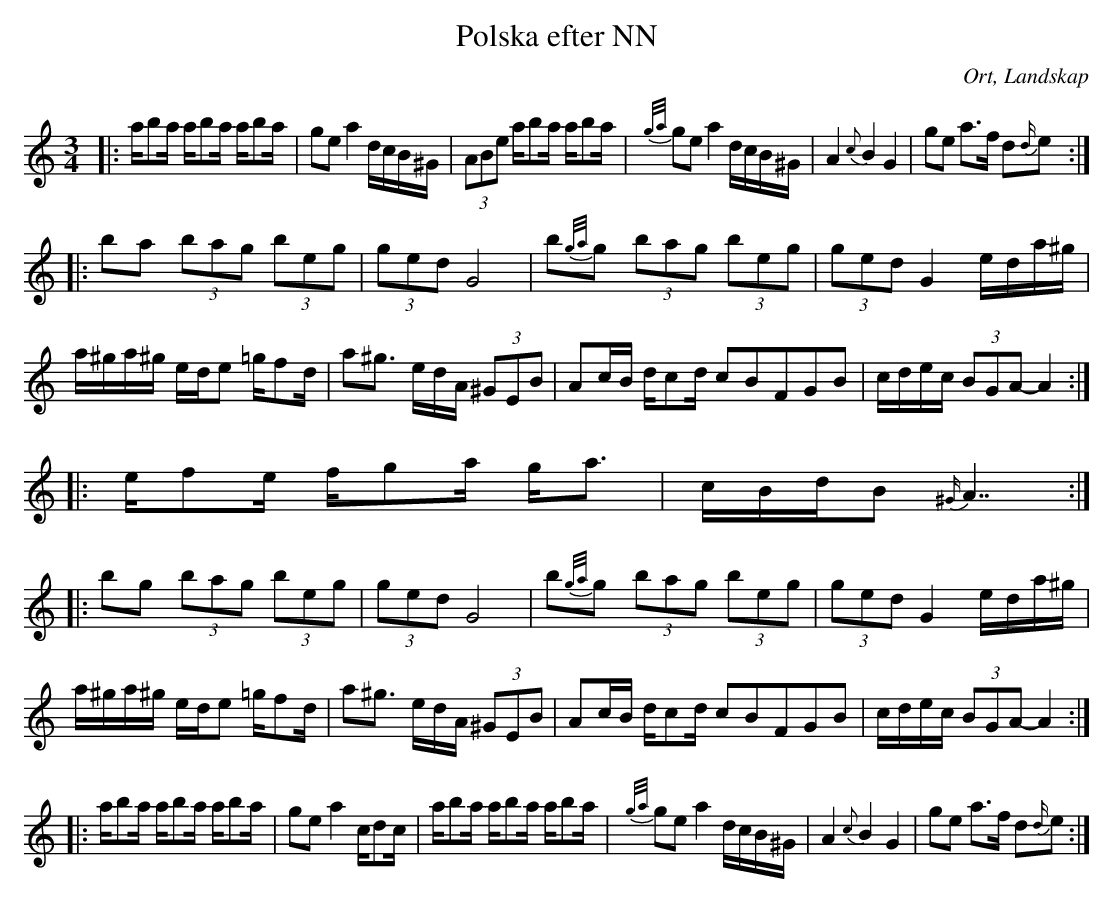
X:1
T:Polska efter NN
O:Ort, Landskap
M:3/4
L:1/8
K:C
|: a/ba/ a/ba/ a/ba/|ge a2 d/c/B/^G/| (3ABe a/ba/ a/ba/ | {g/a/}ge a2 d/c/B/^G/| A2 {c}B2 G2 | ge a>f d{d/}e:|
|:ba (3bag (3beg| (3ged G4 |b{g/a/}g (3bag (3beg| (3ged G2 e/d/a/^g/| a/^g/a/^g/ e/d/e =g/fd/ |a^g3/2 /e/d/A/ (3^GEB| Ac/B/ d/cd/ c2/5B2/5F2/5G2/5B2/5|  c/d/e/c/ (3BGA-A2 :|
|:e/fe/ f/ga/ g/a3/2 |c/B/d/B {^G/}A7/2:|
|:bg (3bag (3beg| (3ged G4 |b{g/a/}g (3bag (3beg| (3ged G2 e/d/a/^g/| a/^g/a/^g/ e/d/e =g/fd/ |a^g3/2 /e/d/A/ (3^GEB| Ac/B/ d/cd/ c2/5B2/5F2/5G2/5B2/5|  c/d/e/c/ (3BGA-A2 :|
|: a/ba/ a/ba/ a/ba/|ge a2 c/dc/| a/ba/ a/ba/ a/ba/ | {g/a/}ge a2 d/c/B/^G/| A2 {c}B2 G2 | ge a>f d{d/}e:|
